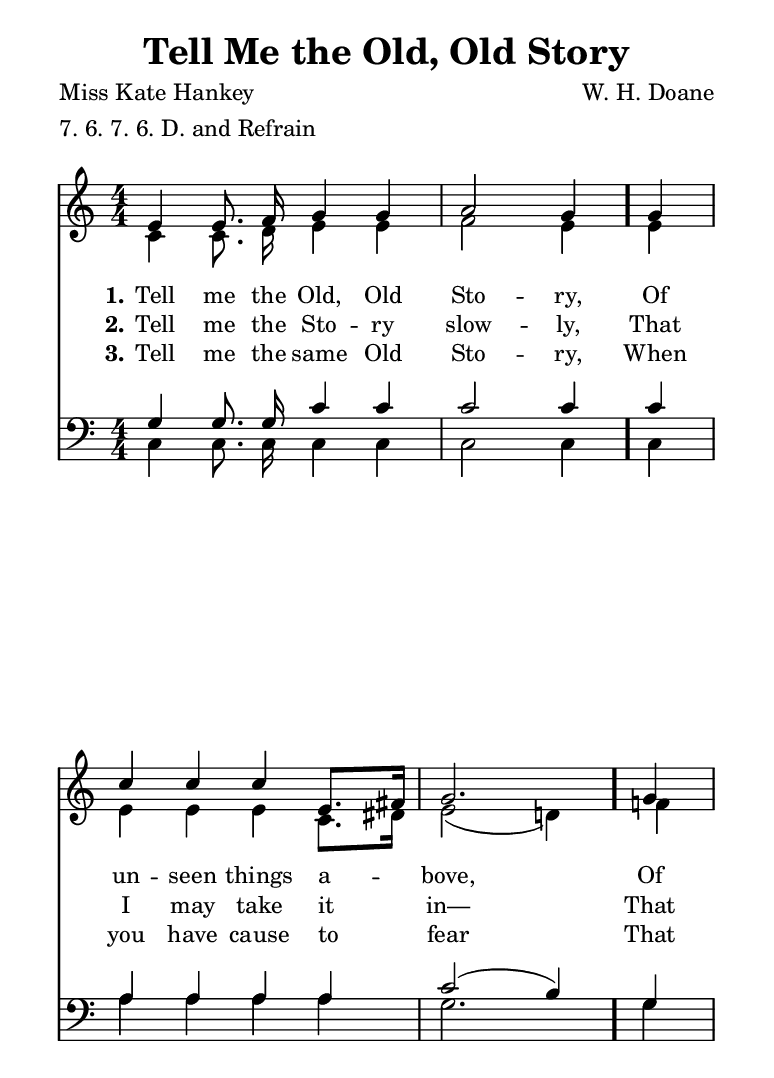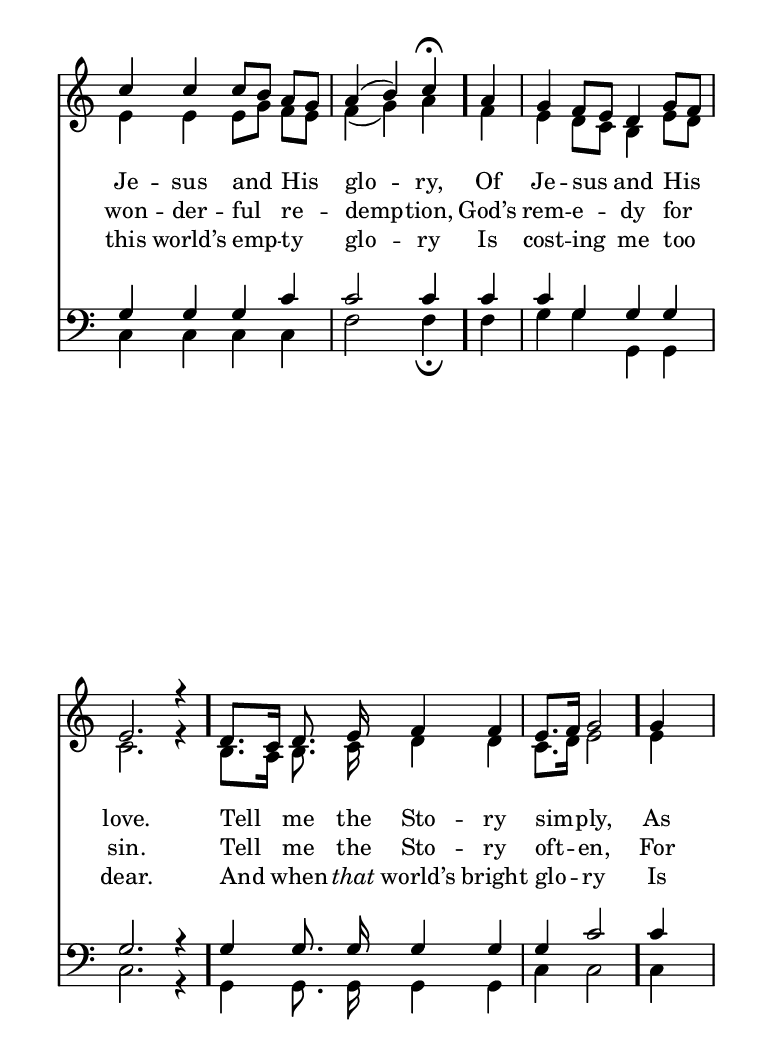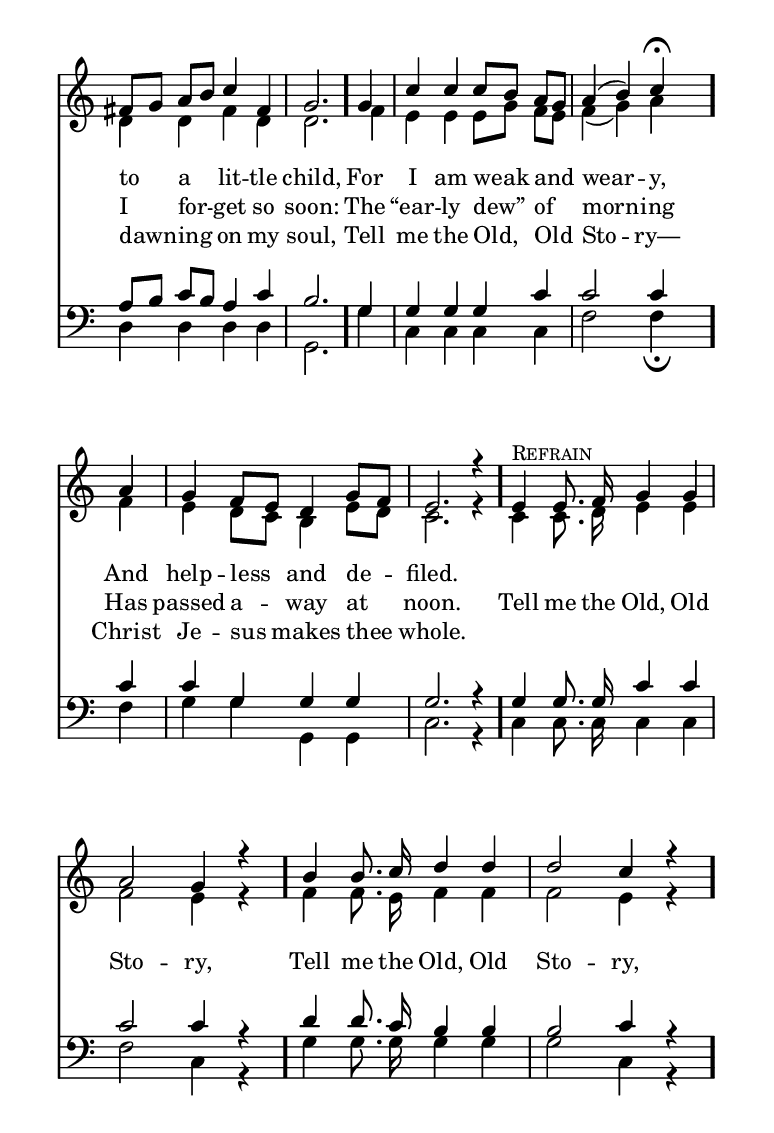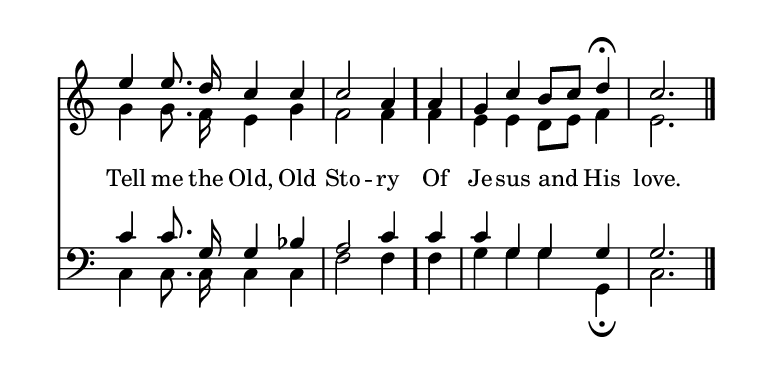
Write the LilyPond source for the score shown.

\include "common/global.ily"
\paper {
  \include "common/paper.ily"
  %ragged-bottom = ##t
  %ragged-last-bottom = ##t
  systems-per-page = ##f
  %page-count = ##f
}

\header{
  hymnnumber = "37"
  title = "Tell Me the Old, Old Story"
  tunename = ""
  meter = "7. 6. 7. 6. D. and Refrain"
  poet = "Miss Kate Hankey"
  composer = "W. H. Doane"
  %copyright = ""
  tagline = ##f
}

% for fermata in MIDI
ta = { \tempo 4=80 }
tb = { \tempo 4=32 }

patternAA = { \ta c4 c8. c16 c4 c4 | c2 c4 }
patternBA = { \ta c4 | c4 c4 c4 c8.[ c16] | c2. }
patternBB = { \ta c4 | c4 c4 c4 c8.[ c16] | c2( c4) }
patternBC = { \ta c4 | c4 c4 c4 c4        | c2( c4) }
patternBD = { \ta c4 | c4 c4 c4 c4        | c2.     }
patternCA = { \ta c4 | c4 c4 c8[ c8] c8[ c8] | c4( c4) \tb c4 \fermata }
patternCB = { \ta c4 | c4 c4 c4      c4      | c2      \tb c4 \fermata }
patternCC = { \ta c4 | c4 c4 c8[ c8] c8[ c8] | c4( c4) \tb c4          }
patternCD = { \ta c4 | c4 c4 c4      c4      | c2      \tb c4          }
patternDA = { \ta c4 | c4 c8[ c8] c4 c8[ c8] | c2. c4 }
patternDB = { \ta c4 | c4 c4      c4 c4      | c2. c4 }
patternEA = { \ta c8.[ c16] c8. c16 c4 c4 | c8.[ c16] c2 }
patternEB = { \ta c4        c8. c16 c4 c4 | c4        c2 }
patternFA = { \ta c4 | c8[ c8] c8[ c8] c4 c4 | c2. }
patternFB = { \ta c4 | c4      c4      c4 c4 | c2. }
patternGA = { \ta c4 c8. c16 c4 c4 | c2 c4 c4 }
patternGB = { \ta c4 c8. c16 c4 c4 | c2 c4 }
patternHA = { \ta c4 | c4 c4 c8[ c8] \tb c4 \fermata \ta | c2. c4 }
patternHB = { \ta c4 | c4 c4 c4      \tb c4 \fermata \ta | c2. c4 }
patternHC = { \ta c4 | c4 c4 c8[ c8] \tb c4          \ta | c2. c4 }
patternHD = { \ta c4 | c4 c4 c4      \tb c4          \ta | c2. c4 }

global = {
  \include "common/overrides.ily"
  \override Staff.TimeSignature.style = #'numbered
  \time 4/4
  \override Score.MetronomeMark.transparent = ##t % hide all fermata changes too
  \ta
  \key c \major
  %\partial 4
  \autoBeamOff
}

notesSoprano = {
\global
\relative c' {

  \changePitch \patternAA { e e f g g | a g }
  \changePitch \patternBA { g | c c c e, fis | g }
  \changePitch \patternCA { g | c c c b a g | a b c }
  \changePitch \patternDA { a | g f e d g f | e r }

  \changePitch \patternEA { d c d e f f | e f g }
  \changePitch \patternFA { g | fis g a b c fis, | g }
  \changePitch \patternCA { g | c c c b a g | a b c }
  \changePitch \patternDA { a | g f e d g f | e r }

  << s^\markup { \small \caps "Refrain" }
  \changePitch \patternGA { e e f g g | a g r } >>
  \changePitch \patternGA { b b c d d | d c r }
  \changePitch \patternGB { e e d c c | c a }
  \changePitch \patternHA { a | g c b c d | c }

  \bar "|."

}
}

notesAlto = {
\global
\relative e' {

  \changePitch \patternAA { c c d e e | f e }
  \changePitch \patternBB { e | e e e c dis | e d! }
  \changePitch \patternCC { f! | e e e g f e | f g a }
  \changePitch \patternDA { f | e d c b e d | c r }

  \changePitch \patternEA { b a b c d d | c d e }
  \changePitch \patternFB { e | d d fis d | d }
  \changePitch \patternCC { f | e e e g f e | f g a }
  \changePitch \patternDA { f | e d c b e d | c r }

  \changePitch \patternGA { c c d e e | f e r }
  \changePitch \patternGA { f f e f f | f e r }
  \changePitch \patternGB { g g f e g | f f }
  \changePitch \patternHC { f | e e d e f | e }

}
}

notesTenor = {
\global
\relative a {

  \changePitch \patternAA { g g g c c | c c }
  \changePitch \patternBC { c a a a a | c b }
  \changePitch \patternCD { g | g g g c | c c }
  \changePitch \patternDB { c | c g g g | g r }

  \changePitch \patternEB { g g g g g | g c }
  \changePitch \patternFA { c a b c b a c | b }
  \changePitch \patternCD { g | g g g c | c c }
  \changePitch \patternDB { c | c g g g | g r }

  \changePitch \patternGA { g g g c c | c c r }
  \changePitch \patternGA { d d c b b | b c r }
  \changePitch \patternGB { c c g g bes | a c }
  \changePitch \patternHD { c | c g g g | g }

}
}

notesBass = {
\global
\relative f {

  \changePitch \patternAA { c c c c c | c c }
  \changePitch \patternBD { c | a' a a a | g }
  \changePitch \patternCB { g | c, c c c | f f }
  \changePitch \patternDB { f | g g g, g | c r }

  \changePitch \patternEB { g g g g g | c c }
  \changePitch \patternFB { c | d d d d | g, }
  \changePitch \patternCB { g' | c, c c c | f f }
  \changePitch \patternDB { f | g g g, g | c r }

  \changePitch \patternGA { c c c c c | f c r }
  \changePitch \patternGA { g' g g g g | g c, r }
  \changePitch \patternGB { c c c c c | f f }
  \changePitch \patternHB { f | g g g g, | c }

}
}

Refrain = \lyricmode {

Tell me the Old, Old Sto -- ry, \bar "."
Tell me the Old, Old Sto -- ry, \bar "."
Tell me the Old, Old Sto -- ry \bar "."
Of Je -- sus and His love. \bar "."

}

wordsA = \lyricmode {
\set stanza = "1."

Tell me the Old, Old Sto -- ry, \bar "."
Of un -- seen things a -- bove, \bar "."
Of Je -- sus and His glo -- ry, \bar "."
Of Je -- sus and His love. \bar "."
Tell me the Sto -- ry sim -- ply, \bar "."
As to a lit -- tle child, \bar "."
For I am weak and wear -- y, \bar "."
And help -- less and de -- filed. \bar "."

}

wordsB = \lyricmode {
\set stanza = "2."

Tell me the Sto -- ry slow -- ly,
That I may take it in—
That won -- der -- ful re -- demp -- tion,
God’s rem -- e -- dy for sin.
Tell me the Sto -- ry oft -- en,
For I for -- get so soon:
The “ear -- ly dew” of morn -- ing
Has passed a -- way at noon.

\Refrain

}

wordsC = \lyricmode {
\set stanza = "3."

Tell me the same Old Sto -- ry,
When you have cause to fear
That this world’s emp -- ty glo -- ry
Is cost -- ing me too dear.
And when { \italicsOn } that { \italicsOff } world’s bright glo -- ry
Is dawn -- ing on my soul,
Tell me the Old, Old Sto -- ry—
Christ Je -- sus makes thee whole.

}

\score {
  \context ChoirStaff <<
    \context Staff = upper <<
      \set ChoirStaff.systemStartDelimiter = #'SystemStartBar
      \context Voice  = sopranos { \voiceOne << \notesSoprano >> }
      \context Voice  = altos { \voiceTwo << \notesAlto >> }
      \context Lyrics = one   \lyricsto sopranos \wordsA
      \context Lyrics = two   \lyricsto sopranos \wordsB
      \context Lyrics = three \lyricsto sopranos \wordsC
    >>
    \context Staff = men <<
      \clef bass
      \context Voice  = tenors { \voiceOne << \notesTenor >> }
      \context Voice  = basses { \voiceTwo << \notesBass >> }
    >>
  >>
  \layout {
    \include "common/layout.ily"
  }
  \midi{
    \include "common/midi.ily"
  }
}

\version "2.19.49"  % necessary for upgrading to future LilyPond versions.

% vi:set et ts=2 sw=2 ai nocindent syntax=lilypond:
